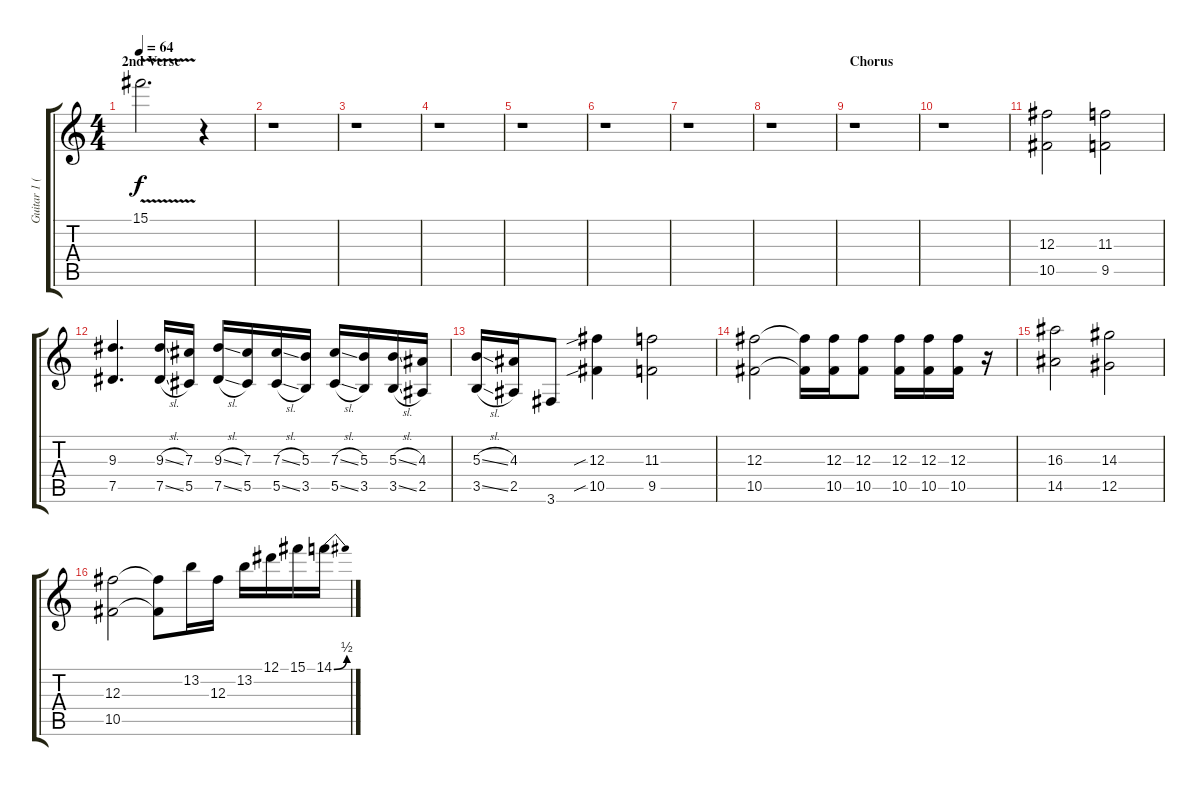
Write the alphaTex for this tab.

\track ("Guitar 1 (Slash)" "Guitar 1 (") {instrument overdrivenguitar}
\staff {score tabs}
\tuning (Eb4 Bb3 Gb3 Db3 Ab2 Eb2) {hide}
\ts (4 4)
\section ("" "2nd Verse")
\tempo 64
\clef g2
\ks c
15.1{v}.2{d dy f} r.4 |
r.1 |
r.1 |
r.1 |
r.1 |
r.1 |
r.1 |
r.1 |
\section ("" "Chorus")
r.1 |
r.1 |
(12.3 10.5).2 (11.3 9.5).2 |
(9.3 7.5).4{d} (9.3{sl} 7.5{sl}).16 (7.3 5.5).16 (9.3{sl} 7.5{sl}).16 (7.3 5.5).16 (7.3{sl} 5.5{sl}).16 (5.3 3.5).16 (7.3{sl} 5.5{sl}).16 (5.3 3.5).16 (5.3{sl} 3.5{sl}).16 (4.3 2.5).16 |
(5.3{sl} 3.5{sl}).16 (4.3 2.5).16 3.6.8 (12.3{sib} 10.5{sib}).4 (11.3 9.5).2 |
(12.3 10.5).2 (12.3{t} 10.5{t}).16 (12.3 10.5).16 (12.3 10.5).8 (12.3 10.5).16 (12.3 10.5).16 (12.3 10.5).16 r.16 |
(16.3 14.5).2 (14.3 12.5).2 |
(12.3 10.5).2 (12.3{t} 10.5{t}).8 13.2.16 12.3.16 13.2.16 12.1.16 15.1.16 14.1{be (bend 0 0 60 2)}.16
